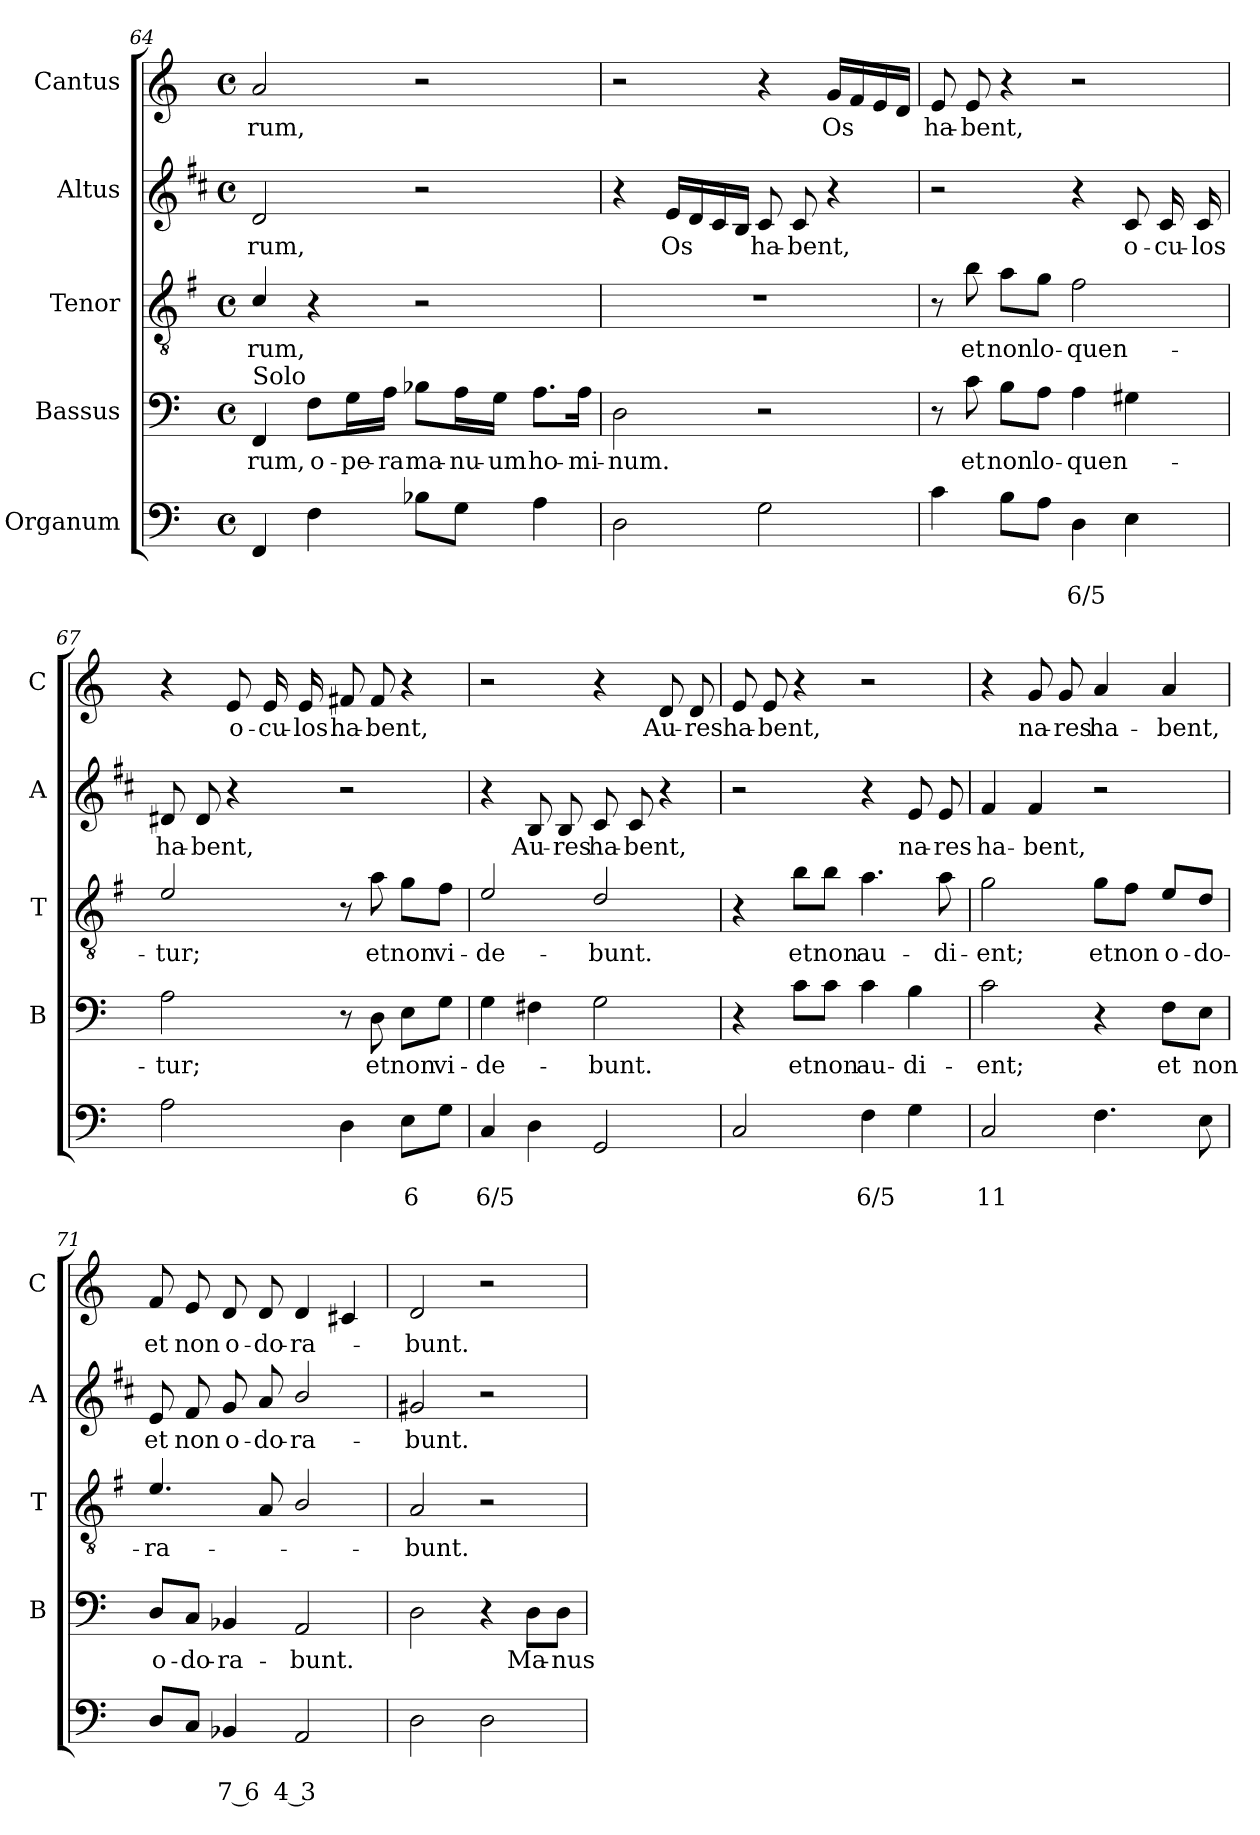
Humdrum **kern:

**kern	**text	**text	**kern	**text	**kern	**text	**kern	**text	**kern	**text
*part5	*part5	*part5	*part4	*part4	*part3	*part3	*part2	*part2	*part1	*part1
*staff5	*staff5	*staff5	*staff4	*staff4	*staff3	*staff3	*staff2	*staff2	*staff1	*staff1
*I"Organum	*	*	*I"Bassus	*	*I"Tenor	*	*I"Altus	*	*I"Cantus	*
*	*	*	*I'B	*	*I'T	*	*I'A	*	*I'C	*
!!LO:LB:g=z
*clefF4	*	*	*clefF4	*	*clefGv2	*	*clefG2	*	*clefG2	*
*	*	*	*	*	*ITrd4c7	*	*ITrd1c2	*	*	*
*k[]	*	*	*k[]	*	*k[]	*	*k[]	*	*k[]	*
*C:	*	*	*C:	*	*C:	*	*C:	*	*C:	*
*M4/4	*	*	*M4/4	*	*M4/4	*	*M4/4	*	*M4/4	*
*met(c)	*	*	*met(c)	*	*met(c)	*	*met(c)	*	*met(c)	*
=64	=64	=64	=64	=64	=64	=64	=64	=64	=64	=64
!	!	!	!LO:TX:a:t=Solo	!	!	!	!	!	!	!
!	!	!	!	!LO:LY:b	!	!LO:LY:b	!	!LO:LY:b	!	!LO:LY:b
4FF/	.	.	4FF/	-rum,	4F/	-rum,	2c/	-rum,	2a/	-rum,
!	!	!	!	!LO:LY:b	!	!	!	!	!	!
4F\	.	.	8F\L	o-	4r	.	.	.	.	.
!	!	!	!	!LO:LY:b	!	!	!	!	!	!
.	.	.	16G\L	-pe-	.	.	.	.	.	.
!	!	!	!	!LO:LY:b	!	!	!	!	!	!
.	.	.	16A\JJ	-ra	.	.	.	.	.	.
!	!	!	!	!LO:LY:b	!	!	!	!	!	!
8B-X\L	.	.	8B-X\L	ma-	2r	.	2r	.	2r	.
!	!	!	!	!LO:LY:b	!	!	!	!	!	!
8G\J	.	.	16A\L	-nu-	.	.	.	.	.	.
!	!	!	!	!LO:LY:b	!	!	!	!	!	!
.	.	.	16G\JJ	-um	.	.	.	.	.	.
!	!	!	!	!LO:LY:b	!	!	!	!	!	!
4A\	.	.	8.A\L	ho-	.	.	.	.	.	.
!	!	!	!	!LO:LY:b	!	!	!	!	!	!
.	.	.	16A\Jk	-mi-	.	.	.	.	.	.
=65	=65	=65	=65	=65	=65	=65	=65	=65	=65	=65
!	!	!	!	!LO:LY:b	!	!	!	!	!	!
2D\	.	.	2D\	-num.	1r	.	4r	.	2r	.
!	!	!	!	!	!	!	!	!LO:LY:b	!	!
.	.	.	.	.	.	.	16d/LL	Os	.	.
.	.	.	.	.	.	.	16c/	.	.	.
.	.	.	.	.	.	.	16B/	.	.	.
.	.	.	.	.	.	.	16A/JJ	.	.	.
!	!	!	!	!	!	!	!	!LO:LY:b	!	!
2G\	.	.	2r	.	.	.	8B/	ha-	4r	.
!	!	!	!	!	!	!	!	!LO:LY:b	!	!
.	.	.	.	.	.	.	8B/	-bent,	.	.
!	!	!	!	!	!	!	!	!	!	!LO:LY:b
.	.	.	.	.	.	.	4r	.	16g/LL	Os
.	.	.	.	.	.	.	.	.	16f/	.
.	.	.	.	.	.	.	.	.	16e/	.
.	.	.	.	.	.	.	.	.	16d/JJ	.
=66	=66	=66	=66	=66	=66	=66	=66	=66	=66	=66
!	!	!	!	!	!	!	!	!	!	!LO:LY:b
4c\	.	.	8r	.	8r	.	2r	.	8e/	ha-
!	!	!	!	!LO:LY:b	!	!LO:LY:b	!	!	!	!LO:LY:b
.	.	.	8c\	et	8e\	et	.	.	8e/	-bent,
!	!	!	!	!LO:LY:b	!	!LO:LY:b	!	!	!	!
8B\L	.	.	8B\L	non	8d\L	non	.	.	4r	.
!	!	!	!	!LO:LY:b	!	!LO:LY:b	!	!	!	!
8A\J	.	.	8A\J	lo-	8c\J	lo-	.	.	.	.
!	!	!LO:LY:b	!	!LO:LY:b	!	!LO:LY:b	!	!	!	!
4D\	.	6/5	4A\	-quen-	2B\	-quen-	4r	.	2r	.
!	!	!	!	!	!	!	!	!LO:LY:b	!	!
4E\	.	.	4G#X\	.	.	.	8B/	o-	.	.
!	!	!	!	!	!	!	!	!LO:LY:b	!	!
.	.	.	.	.	.	.	16B/	-cu-	.	.
!	!	!	!	!	!	!	!	!LO:LY:b	!	!
.	.	.	.	.	.	.	16B/	-los	.	.
=67	=67	=67	=67	=67	=67	=67	=67	=67	=67	=67
!	!	!	!	!LO:LY:b	!	!LO:LY:b	!	!LO:LY:b	!	!
2A\	.	.	2A\	-tur;	2A/	-tur;	8c#X/	ha-	4r	.
!	!	!	!	!	!	!	!	!LO:LY:b	!	!
.	.	.	.	.	.	.	8c#/	-bent,	.	.
!	!	!	!	!	!	!	!	!	!	!LO:LY:b
.	.	.	.	.	.	.	4r	.	8e/	o-
!	!	!	!	!	!	!	!	!	!	!LO:LY:b
.	.	.	.	.	.	.	.	.	16e/	-cu-
!	!	!	!	!	!	!	!	!	!	!LO:LY:b
.	.	.	.	.	.	.	.	.	16e/	-los
!	!	!	!	!	!	!	!	!	!	!LO:LY:b
4D\	.	.	8r	.	8r	.	2r	.	8f#X/	ha-
!	!	!	!	!LO:LY:b	!	!LO:LY:b	!	!	!	!LO:LY:b
.	.	.	8D\	et	8d\	et	.	.	8f#/	-bent,
!	!	!LO:LY:b	!	!LO:LY:b	!	!LO:LY:b	!	!	!	!
8E\L	.	6	8E\L	non	8c\L	non	.	.	4r	.
!	!	!	!	!LO:LY:b	!	!LO:LY:b	!	!	!	!
8G\J	.	.	8G\J	vi-	8B\J	vi-	.	.	.	.
!!LO:LB:g=z
=68	=68	=68	=68	=68	=68	=68	=68	=68	=68	=68
!	!	!LO:LY:b	!	!LO:LY:b	!	!LO:LY:b	!	!	!	!
4C/	.	6/5	4G\	-de-	2A/	-de-	4r	.	2r	.
!	!	!	!	!	!	!	!	!LO:LY:b	!	!
4D\	.	.	4F#X\	.	.	.	8A/	Au-	.	.
!	!	!	!	!	!	!	!	!LO:LY:b	!	!
.	.	.	.	.	.	.	8A/	-res	.	.
!	!	!	!	!LO:LY:b	!	!LO:LY:b	!	!LO:LY:b	!	!
2GG/	.	.	2G\	-bunt.	2G/	-bunt.	8B/	ha-	4r	.
!	!	!	!	!	!	!	!	!LO:LY:b	!	!
.	.	.	.	.	.	.	8B/	-bent,	.	.
!	!	!	!	!	!	!	!	!	!	!LO:LY:b
.	.	.	.	.	.	.	4r	.	8d/	Au-
!	!	!	!	!	!	!	!	!	!	!LO:LY:b
.	.	.	.	.	.	.	.	.	8d/	-res
=69	=69	=69	=69	=69	=69	=69	=69	=69	=69	=69
!	!	!	!	!	!	!	!	!	!	!LO:LY:b
2C/	.	.	4r	.	4r	.	2r	.	8e/	ha-
!	!	!	!	!	!	!	!	!	!	!LO:LY:b
.	.	.	.	.	.	.	.	.	8e/	-bent,
!	!	!	!	!LO:LY:b	!	!LO:LY:b	!	!	!	!
.	.	.	8c\L	et	8e\L	et	.	.	4r	.
!	!	!	!	!LO:LY:b	!	!LO:LY:b	!	!	!	!
.	.	.	8c\J	non	8e\J	non	.	.	.	.
!	!	!LO:LY:b	!	!LO:LY:b	!	!LO:LY:b	!	!	!	!
4F\	.	6/5	4c\	au-	4.d\	au-	4r	.	2r	.
!	!	!	!	!LO:LY:b	!	!	!	!LO:LY:b	!	!
4G\	.	.	4B\	-di-	.	.	8d/	na-	.	.
!	!	!	!	!	!	!LO:LY:b	!	!LO:LY:b	!	!
.	.	.	.	.	8d\	-di-	8d/	-res	.	.
=70	=70	=70	=70	=70	=70	=70	=70	=70	=70	=70
!	!	!LO:LY:b	!	!LO:LY:b	!	!LO:LY:b	!	!LO:LY:b	!	!
2C/	.	11	2c\	-ent;	2c\	-ent;	4e/	ha-	4r	.
!	!	!	!	!	!	!	!	!LO:LY:b	!	!LO:LY:b
.	.	.	.	.	.	.	4e/	-bent,	8g/	na-
!	!	!	!	!	!	!	!	!	!	!LO:LY:b
.	.	.	.	.	.	.	.	.	8g/	-res
!	!	!	!	!	!	!LO:LY:b	!	!	!	!LO:LY:b
4.F\	.	.	4r	.	8c\L	et	2r	.	4a/	ha-
!	!	!	!	!	!	!LO:LY:b	!	!	!	!
.	.	.	.	.	8B\J	non	.	.	.	.
!	!	!	!	!LO:LY:b	!	!LO:LY:b	!	!	!	!LO:LY:b
.	.	.	8F\L	et	8A/L	o-	.	.	4a/	-bent,
!	!	!	!	!LO:LY:b	!	!LO:LY:b	!	!	!	!
8E\	.	.	8E\J	non	8G/J	-do-	.	.	.	.
=71	=71	=71	=71	=71	=71	=71	=71	=71	=71	=71
!	!	!	!	!LO:LY:b	!	!LO:LY:b	!	!LO:LY:b	!	!LO:LY:b
8D/L	.	.	8D/L	o-	4.A/	-ra-	8d/	et	8f/	et
!	!	!	!	!LO:LY:b	!	!	!	!LO:LY:b	!	!LO:LY:b
8C/J	.	.	8C/J	-do-	.	.	8e/	non	8e/	non
!	!	!LO:LY:b	!	!LO:LY:b	!	!	!	!LO:LY:b	!	!LO:LY:b
4BB-X/	.	7 6	4BB-X/	-ra-	.	.	8f/	o-	8d/	o-
!	!	!	!	!	!	!	!	!LO:LY:b	!	!LO:LY:b
.	.	.	.	.	8D/	.	8g/	-do-	8d/	-do-
!	!	!LO:LY:b	!	!LO:LY:b	!	!	!	!LO:LY:b	!	!LO:LY:b
2AA/	.	4 3	2AA/	-bunt.	2E/	.	2a/	-ra-	4d/	-ra-
.	.	.	.	.	.	.	.	.	4c#X/	.
=72	=72	=72	=72	=72	=72	=72	=72	=72	=72	=72
!	!	!	!	!	!	!LO:LY:b	!	!LO:LY:b	!	!LO:LY:b
2D\	.	.	2D\	.	2D/	-bunt.	2f#X/	-bunt.	2d/	-bunt.
2D\	.	.	4r	.	2r	.	2r	.	2r	.
!	!	!	!	!LO:LY:b	!	!	!	!	!	!
.	.	.	8D\L	Ma-	.	.	.	.	.	.
!	!	!	!	!LO:LY:b	!	!	!	!	!	!
.	.	.	8D\J	-nus	.	.	.	.	.	.
=	=	=	=	=	=	=	=	=	=	=
*-	*-	*-	*-	*-	*-	*-	*-	*-	*-	*-
